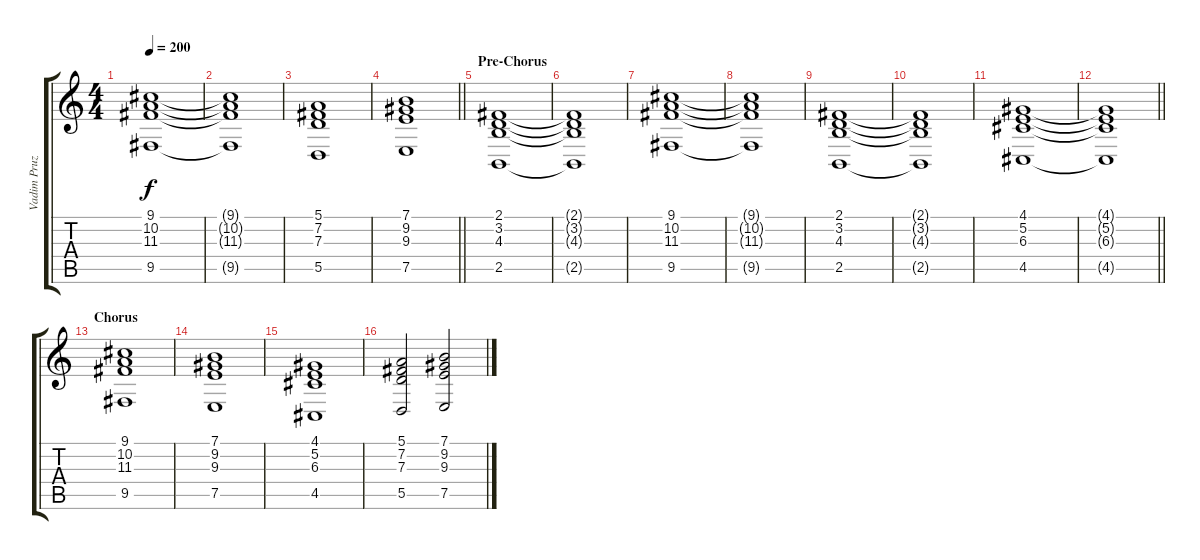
\track ("Vadim Pruzhanov | Keyboard 3" "Vadim Pruz") {instrument stringensemble1}
\staff {score tabs}
\tuning (E4 B3 G3 D3 A2 E2) {hide}
\ts (4 4)
\tempo 200
\clef g2
\ks c
(9.1 10.2 11.3 9.5).1{dy f} |
(9.1{t} 10.2{t} 11.3{t} 9.5{t}).1 |
(5.1 7.2 7.3 5.5).1 |
\barLineRight lightlight
(7.1 9.2 9.3 7.5).1 |
\section ("" "Pre-Chorus")
(2.1 3.2 4.3 2.5).1 |
(2.1{t} 3.2{t} 4.3{t} 2.5{t}).1 |
(9.1 10.2 11.3 9.5).1 |
(9.1{t} 10.2{t} 11.3{t} 9.5{t}).1 |
(2.1 3.2 4.3 2.5).1 |
(2.1{t} 3.2{t} 4.3{t} 2.5{t}).1 |
(4.1 5.2 6.3 4.5).1 |
\barLineRight lightlight
(4.1{t} 5.2{t} 6.3{t} 4.5{t}).1 |
\section ("" "Chorus")
(9.1 10.2 11.3 9.5).1 |
(7.1 9.2 9.3 7.5).1 |
(4.1 5.2 6.3 4.5).1 |
(5.1 7.2 7.3 5.5).2 (7.1 9.2 9.3 7.5).2
